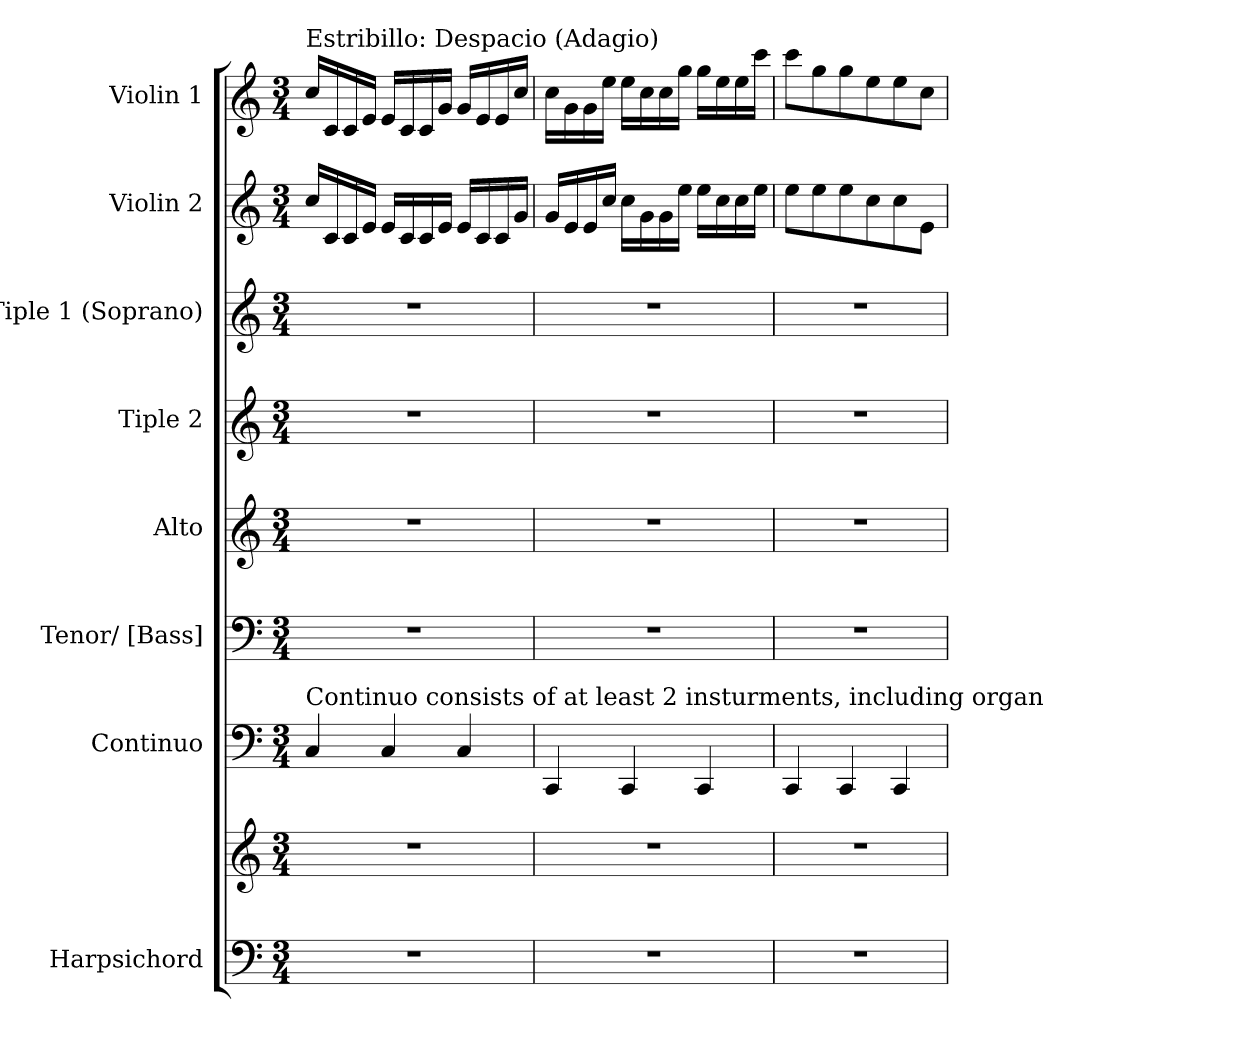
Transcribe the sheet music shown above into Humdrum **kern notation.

**kern	**kern	**kern	**kern	**kern	**kern	**kern	**kern	**kern
*part8	*part8	*part7	*part6	*part5	*part4	*part3	*part2	*part1
*staff9	*staff8	*staff7	*staff6	*staff5	*staff4	*staff3	*staff2	*staff1
*I"Harpsichord	*	*I"Continuo	*I"Tenor/ [Bass]	*I"Alto	*I"Tiple 2	*I"Tiple 1 (Soprano)	*I"Violin 2	*I"Violin 1
*	*	*I'Cont.	*I'T/B.	*I'A.	*	*I'S1.	*I'Vln. 2	*I'Vln. 1
!!LO:PB:g=z
*clefF4	*clefG2	*clefF4	*clefF4	*clefG2	*clefG2	*clefG2	*clefG2	*clefG2
*k[]	*k[]	*k[]	*k[]	*k[]	*k[]	*k[]	*k[]	*k[]
*C:	*C:	*C:	*C:	*C:	*C:	*C:	*C:	*C:
*M3/4	*M3/4	*M3/4	*M3/4	*M3/4	*M3/4	*M3/4	*M3/4	*M3/4
=1	=1	=1	=1	=1	=1	=1	=1	=1
!	!	!	!	!	!	!	!	!LO:TX:a:t=Estribillo&colon; Despacio (Adagio)
!	!	!LO:TX:a:t=Continuo consists of at least 2 insturments, including organ	!	!	!	!	!	!
!LO:N:vis=1	!LO:N:vis=1	!	!LO:N:vis=1	!LO:N:vis=1	!LO:N:vis=1	!LO:N:vis=1	!	!
2.r	2.r	4Ci/	2.r	2.r	2.r	2.r	16cci/LL	16cci/LL
.	.	.	.	.	.	.	16ci/	16ci/
.	.	.	.	.	.	.	16ci/	16ci/
.	.	.	.	.	.	.	16ei/JJ	16ei/JJ
.	.	4Ci/	.	.	.	.	16ei/LL	16ei/LL
.	.	.	.	.	.	.	16ci/	16ci/
.	.	.	.	.	.	.	16ci/	16ci/
.	.	.	.	.	.	.	16ei/JJ	16gi/JJ
.	.	4Ci/	.	.	.	.	16ei/LL	16gi/LL
.	.	.	.	.	.	.	16ci/	16ei/
.	.	.	.	.	.	.	16ci/	16ei/
.	.	.	.	.	.	.	16gi/JJ	16cci/JJ
=2	=2	=2	=2	=2	=2	=2	=2	=2
!LO:N:vis=1	!LO:N:vis=1	!	!LO:N:vis=1	!LO:N:vis=1	!LO:N:vis=1	!LO:N:vis=1	!	!
2.r	2.r	4CCi/	2.r	2.r	2.r	2.r	16gi/LL	16cci\LL
.	.	.	.	.	.	.	16ei/	16gi\
.	.	.	.	.	.	.	16ei/	16gi\
.	.	.	.	.	.	.	16cci/JJ	16eei\JJ
.	.	4CCi/	.	.	.	.	16cci\LL	16eei\LL
.	.	.	.	.	.	.	16gi\	16cci\
.	.	.	.	.	.	.	16gi\	16cci\
.	.	.	.	.	.	.	16eei\JJ	16ggi\JJ
.	.	4CCi/	.	.	.	.	16eei\LL	16ggi\LL
.	.	.	.	.	.	.	16cci\	16eei\
.	.	.	.	.	.	.	16cci\	16eei\
.	.	.	.	.	.	.	16eei\JJ	16ccci\JJ
=3	=3	=3	=3	=3	=3	=3	=3	=3
!LO:N:vis=1	!LO:N:vis=1	!	!LO:N:vis=1	!LO:N:vis=1	!LO:N:vis=1	!LO:N:vis=1	!	!
2.r	2.r	4CCi/	2.r	2.r	2.r	2.r	8eei\L	8ccci\L
.	.	.	.	.	.	.	8eei\	8ggi\
.	.	4CCi/	.	.	.	.	8eei\	8ggi\
.	.	.	.	.	.	.	8cci\	8eei\
.	.	4CCi/	.	.	.	.	8cci\	8eei\
.	.	.	.	.	.	.	8ei\J	8cci\J
=	=	=	=	=	=	=	=	=
*-	*-	*-	*-	*-	*-	*-	*-	*-
